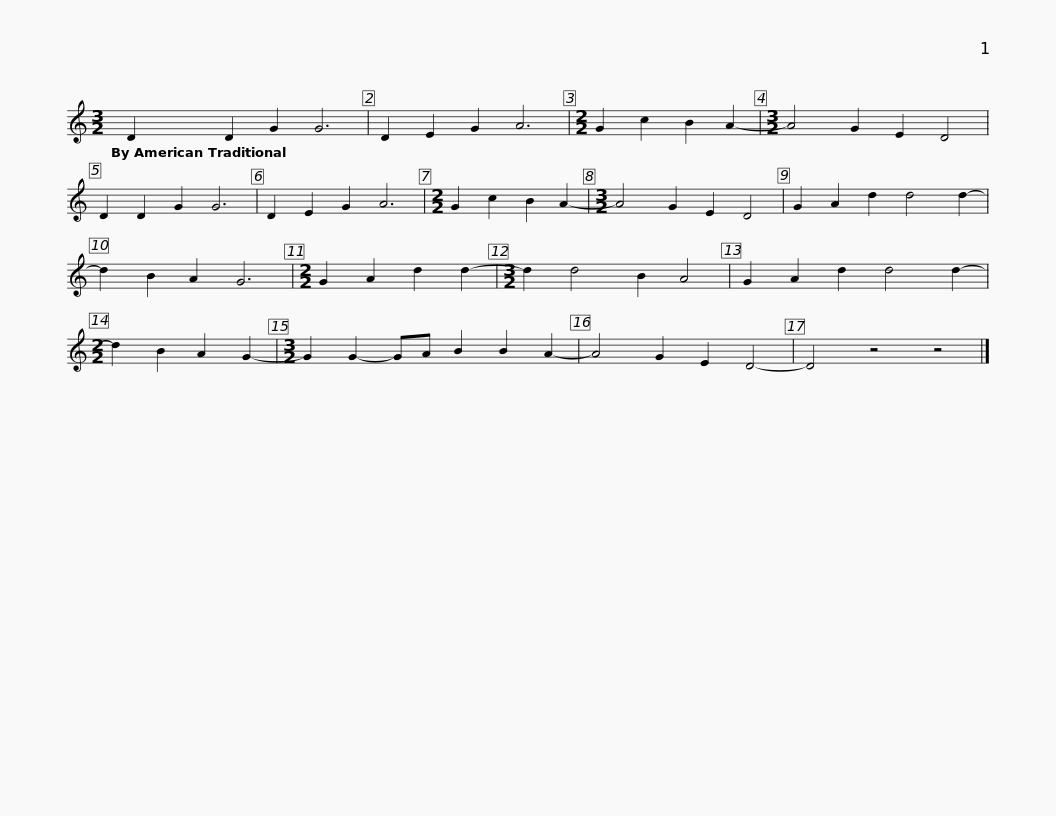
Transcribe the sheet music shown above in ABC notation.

X:1
L:1/8
M:3/2
I:linebreak $
K:C
V:1 treble
V:1
 D2 D2 G2 G6 | D2 E2 G2 A6 |[M:2/2] G2 c2 B2 A2- |[M:3/2] A4 G2 E2 D4 | D2 D2 G2 G6 | %5
 D2 E2 G2 A6 |[M:2/2] G2 c2 B2 A2- |$[M:3/2] A4 G2 E2 D4 | G2 A2 d2 d4 d2- | d2 B2 A2 G6 | %10
[M:2/2] G2 A2 d2 d2- |[M:3/2] d2 d4 B2 A4 | G2 A2 d2 d4 d2- |[M:2/2] d2 B2 A2 G2- |$[M:3/2] G2 G2- GA B2 B2 A2- | %15
 A4 G2 E2 D4- | D4 z4 z4 |] %17
